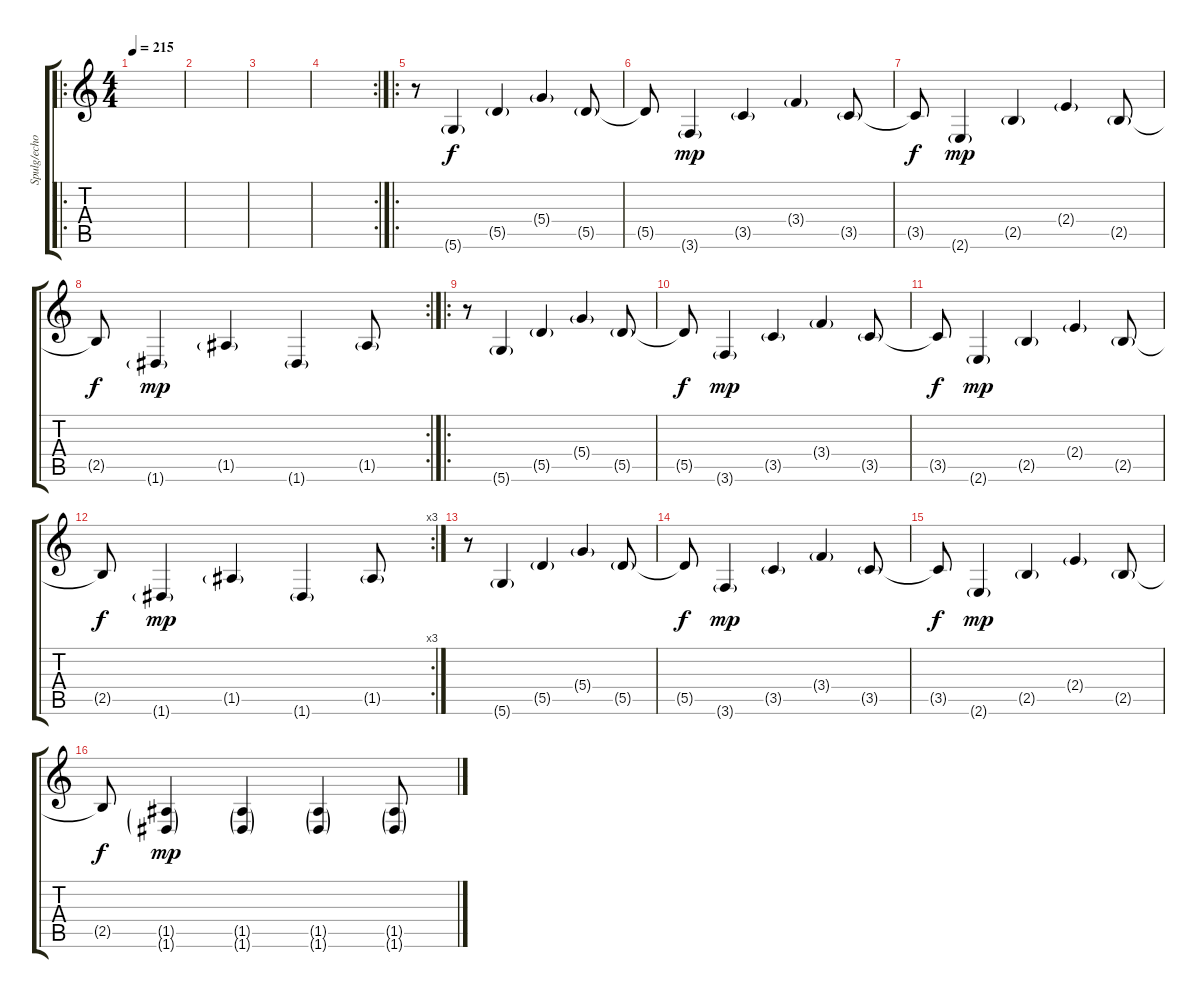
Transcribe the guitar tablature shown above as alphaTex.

\track ("Spulg/echoes" "Spulg/echo") {instrument electricguitarclean}
\staff {score tabs}
\tuning (E4 B3 G3 D3 A2 D2) {hide}
\ro
\ts (4 4)
\tempo 215
\clef g2
\ks c
|
|
|
\rc 2
|
\ro
r.8 5.6{g}.4 5.5{g}.4 5.4{g}.4 5.5{g}.8 |
5.5{t}.8{dy f} 3.6{g}.4{dy mp} 3.5{g}.4 3.4{g}.4 3.5{g}.8 |
3.5{t}.8{dy f} 2.6{g}.4{dy mp} 2.5{g}.4 2.4{g}.4 2.5{g}.8 |
\rc 2
2.5{t}.8{dy f} 1.6{g}.4{dy mp} 1.5{g}.4 1.6{g}.4 1.5{g}.8 |
\ro
r.8 5.6{g}.4 5.5{g}.4 5.4{g}.4 5.5{g}.8 |
5.5{t}.8{dy f} 3.6{g}.4{dy mp} 3.5{g}.4 3.4{g}.4 3.5{g}.8 |
3.5{t}.8{dy f} 2.6{g}.4{dy mp} 2.5{g}.4 2.4{g}.4 2.5{g}.8 |
\rc 3
2.5{t}.8{dy f} 1.6{g}.4{dy mp} 1.5{g}.4 1.6{g}.4 1.5{g}.8 |
r.8 5.6{g}.4 5.5{g}.4 5.4{g}.4 5.5{g}.8 |
5.5{t}.8{dy f} 3.6{g}.4{dy mp} 3.5{g}.4 3.4{g}.4 3.5{g}.8 |
3.5{t}.8{dy f} 2.6{g}.4{dy mp} 2.5{g}.4 2.4{g}.4 2.5{g}.8 |
2.5{t}.8{dy f} (1.5{g} 1.6{g}).4{dy mp} (1.5{g} 1.6{g}).4 (1.5{g} 1.6{g}).4 (1.5{g} 1.6{g}).8
